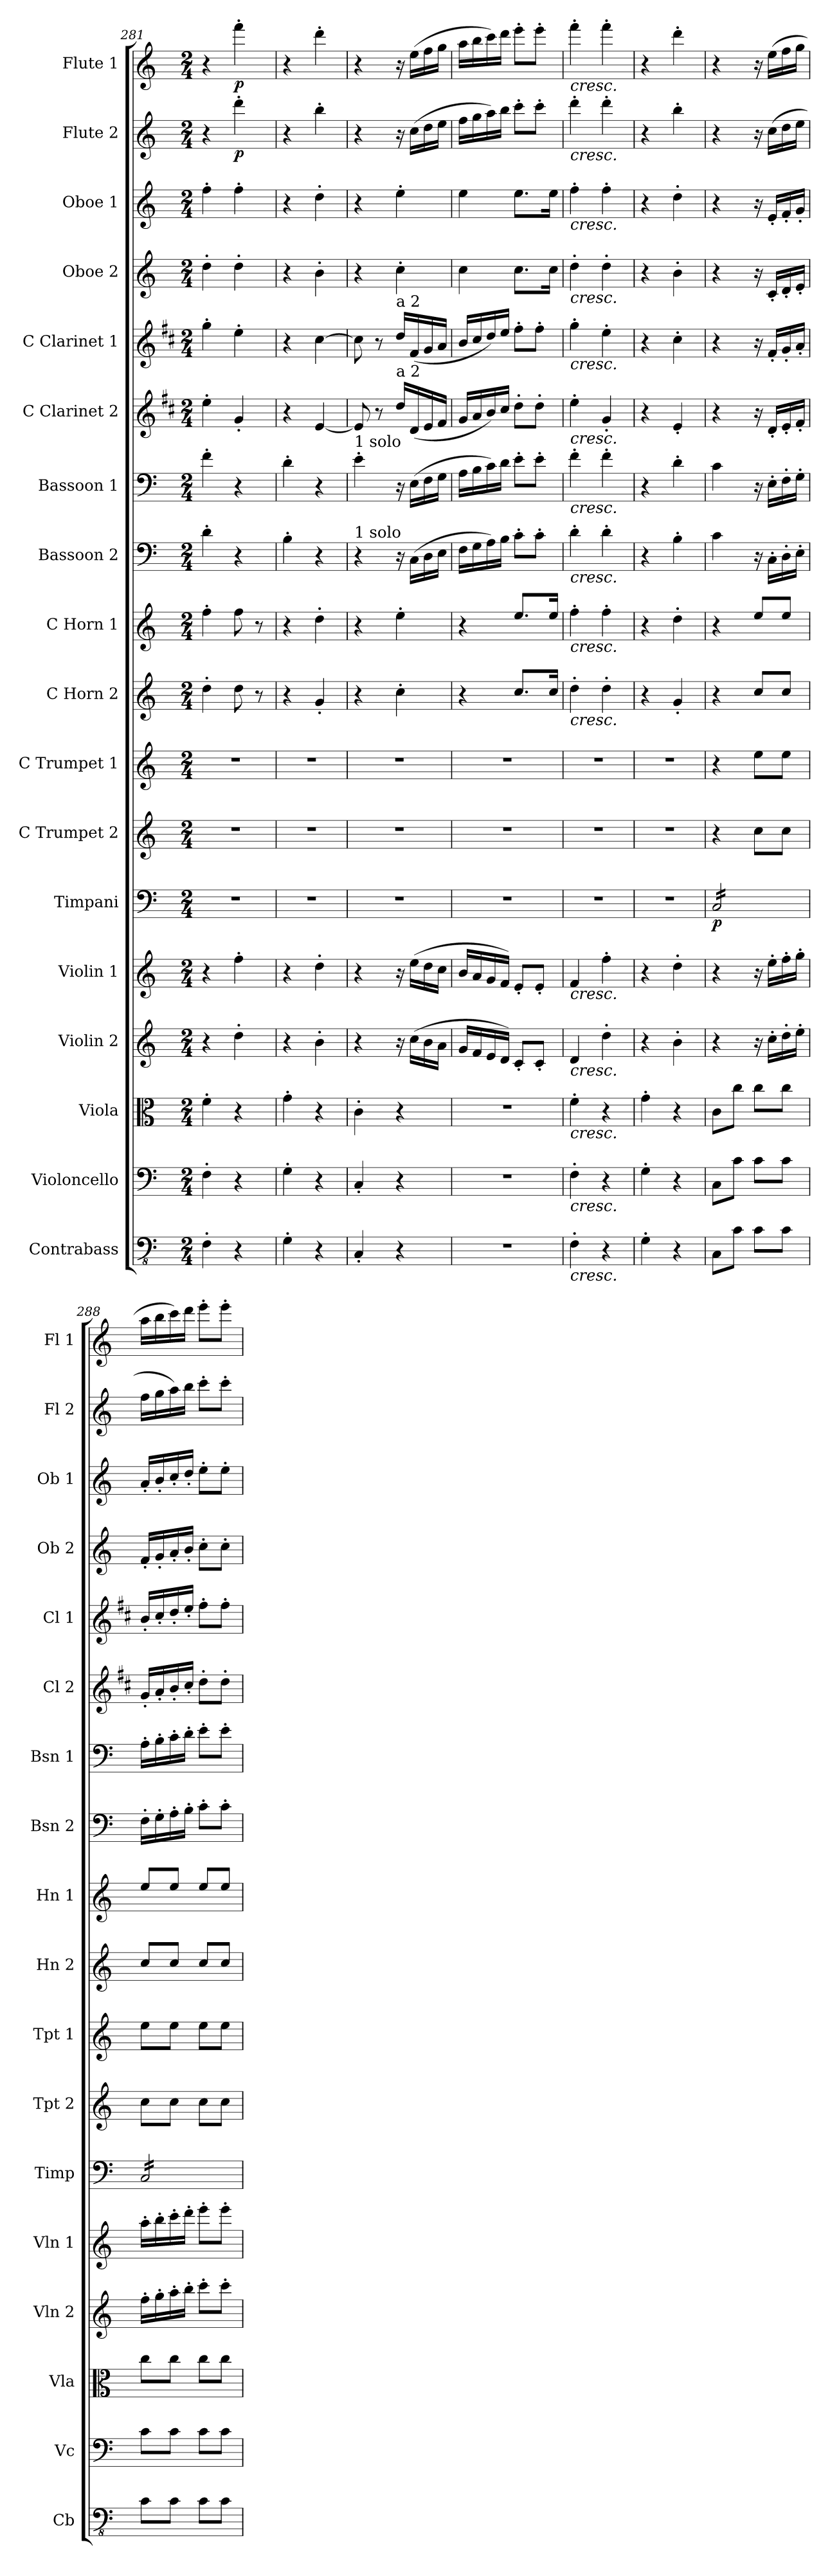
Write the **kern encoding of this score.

**kern	**kern	**kern	**kern	**kern	**kern	**dynam	**kern	**kern	**kern	**kern	**kern	**kern	**kern	**kern	**kern	**kern	**kern	**dynam	**kern	**dynam
*part18	*part17	*part16	*part15	*part14	*part13	*part13	*part12	*part11	*part10	*part9	*part8	*part7	*part6	*part5	*part4	*part3	*part2	*part2	*part1	*part1
*staff18	*staff17	*staff16	*staff15	*staff14	*staff13	*staff13	*staff12	*staff11	*staff10	*staff9	*staff8	*staff7	*staff6	*staff5	*staff4	*staff3	*staff2	*staff2	*staff1	*staff1
*I"Contrabass	*I"Violoncello	*I"Viola	*I"Violin 2	*I"Violin 1	*I"Timpani	*	*I"C Trumpet 2	*I"C Trumpet 1	*I"C Horn 2	*I"C Horn 1	*I"Bassoon 2	*I"Bassoon 1	*I"C Clarinet 2	*I"C Clarinet 1	*I"Oboe 2	*I"Oboe 1	*I"Flute 2	*	*I"Flute 1	*
*I'Cb	*I'Vc	*I'Vla	*I'Vln 2	*I'Vln 1	*I'Timp	*	*I'Tpt 2	*I'Tpt 1	*I'Hn 2	*I'Hn 1	*I'Bsn 2	*I'Bsn 1	*I'Cl 2	*I'Cl 1	*I'Ob 2	*I'Ob 1	*I'Fl 2	*	*I'Fl 1	*
*clefFv4	*clefF4	*clefC3	*clefG2	*clefG2	*clefF4	*	*clefG2	*clefG2	*clefG2	*clefG2	*clefF4	*clefF4	*clefG2	*clefG2	*clefG2	*clefG2	*clefG2	*	*clefG2	*
*	*	*	*	*	*	*	*	*	*ITrd7c12	*ITrd7c12	*	*	*ITrd1c2	*ITrd1c2	*	*	*	*	*	*
*k[]	*k[]	*k[]	*k[]	*k[]	*k[]	*	*k[]	*k[]	*k[]	*k[]	*k[]	*k[]	*k[]	*k[]	*k[]	*k[]	*k[]	*	*k[]	*
*M2/4	*M2/4	*M2/4	*M2/4	*M2/4	*M2/4	*	*M2/4	*M2/4	*M2/4	*M2/4	*M2/4	*M2/4	*M2/4	*M2/4	*M2/4	*M2/4	*M2/4	*	*M2/4	*
=281	=281	=281	=281	=281	=281	=281	=281	=281	=281	=281	=281	=281	=281	=281	=281	=281	=281	=281	=281	=281
4FF'\	4F'\	4f'\	4r	4r	2r	.	2r	2r	4d'\	4f'\	4d'\	4f'\	4dd'\	4ff'\	4dd'\	4ff'\	4r	.	4r	.
!	!	!	!	!	!	!	!	!	!	!	!	!	!	!	!	!	!	!LO:DY:b	!	!LO:DY:b
4r	4r	4r	4dd'\	4ff'\	.	.	.	.	8d\	8f\	4r	4r	4f'/	4dd'\	4dd'\	4ff'\	4ddd'\	p	4fff'\	p
.	.	.	.	.	.	.	.	.	8r	8r	.	.	.	.	.	.	.	.	.	.
=282	=282	=282	=282	=282	=282	=282	=282	=282	=282	=282	=282	=282	=282	=282	=282	=282	=282	=282	=282	=282
4GG'\	4G'\	4g'\	4r	4r	2r	.	2r	2r	4r	4r	4B'\	4d'\	4r	4r	4r	4r	4r	.	4r	.
4r	4r	4r	4b'\	4dd'\	.	.	.	.	4G'/	4d'\	4r	4r	[4d/	[4b\	4b'\	4dd'\	4bb'\	.	4ddd'\	.
=283	=283	=283	=283	=283	=283	=283	=283	=283	=283	=283	=283	=283	=283	=283	=283	=283	=283	=283	=283	=283
!	!	!	!	!	!	!	!	!	!	!	!	!LO:TX:a:t=1 solo	!	!	!	!	!	!	!	!
!	!	!	!	!	!	!	!	!	!	!	!LO:TX:a:t=1 solo	!	!	!	!	!	!	!	!	!
4CC'/	4C'/	4c'\	4r	4r	2r	.	2r	2r	4r	4r	4r	4e'\	8d/]	8b\]	4r	4r	4r	.	4r	.
.	.	.	.	.	.	.	.	.	.	.	.	.	8r	8r	.	.	.	.	.	.
!	!	!	!	!	!	!	!	!	!	!	!	!	!	!LO:TX:a:t=a 2	!	!	!	!	!	!
!	!	!	!	!	!	!	!	!	!	!	!	!	!LO:TX:a:t=a 2	!	!	!	!	!	!	!
4r	4r	4r	16r	16r	.	.	.	.	4c'\	4e'\	16r	16r	16cc/LL	16cc/LL	4cc'\	4ee'\	16r	.	16r	.
.	.	.	(16cc\LL	(16ee\LL	.	.	.	.	.	.	(16C\LL	(16E\LL	(16c/	(16e/	.	.	(16cc\LL	.	(16ee\LL	.
.	.	.	16b\	16dd\	.	.	.	.	.	.	16D\	16F\	16d/	16f/	.	.	16dd\	.	16ff\	.
.	.	.	16a\JJ	16cc\JJ	.	.	.	.	.	.	16E\JJ	16G\JJ	16e/JJ	16g/JJ	.	.	16ee\JJ	.	16gg\JJ	.
!!LO:PB:g=z
=284	=284	=284	=284	=284	=284	=284	=284	=284	=284	=284	=284	=284	=284	=284	=284	=284	=284	=284	=284	=284
2r	2r	2r	16g/LL	16b/LL	2r	.	2r	2r	4r	4r	16F\LL	16A\LL	16f/LL	16a/LL	4cc\	4ee\	16ff\LL	.	16aa\LL	.
.	.	.	16f/	16a/	.	.	.	.	.	.	16G\	16B\	16g/	16b/	.	.	16gg\	.	16bb\	.
.	.	.	16e/	16g/	.	.	.	.	.	.	16A\)	16c\)	16a/)	16cc/)	.	.	16aa\)	.	16ccc\)	.
.	.	.	16d/JJ)	16f/JJ)	.	.	.	.	.	.	16B\JJ	16d\JJ	16b/JJ	16dd/JJ	.	.	16bb\JJ	.	16ddd\JJ	.
.	.	.	8c'/L	8e'/L	.	.	.	.	8.c/L	8.e/L	8c'\L	8e'\L	8cc'\L	8ee'\L	8.cc\L	8.ee\L	8ccc'\L	.	8eee'\L	.
.	.	.	8c'/J	8e'/J	.	.	.	.	.	.	8c'\J	8e'\J	8cc'\J	8ee'\J	.	.	8ccc'\J	.	8eee'\J	.
.	.	.	.	.	.	.	.	.	16c/Jk	16e/Jk	.	.	.	.	16cc\Jk	16ee\Jk	.	.	.	.
=285	=285	=285	=285	=285	=285	=285	=285	=285	=285	=285	=285	=285	=285	=285	=285	=285	=285	=285	=285	=285
!	!	!	!	!	!	!	!	!	!	!	!	!	!	!	!	!	!	!	!LO:TX:b:i:t=cresc.	!
!	!	!	!	!	!	!	!	!	!	!	!	!	!	!	!	!	!LO:TX:b:i:t=cresc.	!	!	!
!	!	!	!	!	!	!	!	!	!	!	!	!	!	!	!	!LO:TX:b:i:t=cresc.	!	!	!	!
!	!	!	!	!	!	!	!	!	!	!	!	!	!	!	!LO:TX:b:i:t=cresc.	!	!	!	!	!
!	!	!	!	!	!	!	!	!	!	!	!	!	!	!LO:TX:b:i:t=cresc.	!	!	!	!	!	!
!	!	!	!	!	!	!	!	!	!	!	!	!	!LO:TX:b:i:t=cresc.	!	!	!	!	!	!	!
!	!	!	!	!	!	!	!	!	!	!	!	!LO:TX:b:i:t=cresc.	!	!	!	!	!	!	!	!
!	!	!	!	!	!	!	!	!	!	!	!LO:TX:b:i:t=cresc.	!	!	!	!	!	!	!	!	!
!	!	!	!	!	!	!	!	!	!	!LO:TX:b:i:t=cresc.	!	!	!	!	!	!	!	!	!	!
!	!	!	!	!	!	!	!	!	!LO:TX:b:i:t=cresc.	!	!	!	!	!	!	!	!	!	!	!
!	!	!	!	!LO:TX:b:i:t=cresc.	!	!	!	!	!	!	!	!	!	!	!	!	!	!	!	!
!	!	!	!LO:TX:b:i:t=cresc.	!	!	!	!	!	!	!	!	!	!	!	!	!	!	!	!	!
!	!	!LO:TX:b:i:t=cresc.	!	!	!	!	!	!	!	!	!	!	!	!	!	!	!	!	!	!
!	!LO:TX:b:i:t=cresc.	!	!	!	!	!	!	!	!	!	!	!	!	!	!	!	!	!	!	!
!LO:TX:b:i:t=cresc.	!	!	!	!	!	!	!	!	!	!	!	!	!	!	!	!	!	!	!	!
4FF'\	4F'\	4f'\	4d/	4f/	2r	.	2r	2r	4d'\	4f'\	4d'\	4f'\	4dd'\	4ff'\	4dd'\	4ff'\	4ddd'\	.	4fff'\	.
4r	4r	4r	4dd'\	4ff'\	.	.	.	.	4d'\	4f'\	4d'\	4f'\	4f'/	4dd'\	4dd'\	4ff'\	4ddd'\	.	4fff'\	.
=286	=286	=286	=286	=286	=286	=286	=286	=286	=286	=286	=286	=286	=286	=286	=286	=286	=286	=286	=286	=286
4GG'\	4G'\	4g'\	4r	4r	2r	.	2r	2r	4r	4r	4r	4r	4r	4r	4r	4r	4r	.	4r	.
4r	4r	4r	4b'\	4dd'\	.	.	.	.	4G'/	4d'\	4B'\	4d'\	4d'/	4b'\	4b'\	4dd'\	4bb'\	.	4ddd'\	.
=287	=287	=287	=287	=287	=287	=287	=287	=287	=287	=287	=287	=287	=287	=287	=287	=287	=287	=287	=287	=287
!	!	!	!	!	!LO:TX:b:i:t=cresc.	!	!	!	!	!	!	!	!	!	!	!	!	!	!	!
!	!	!	!	!	!	!LO:DY:b	!	!	!	!	!	!	!	!	!	!	!	!	!	!
*	*	*	*	*	*tremolo	*	*	*	*	*	*	*	*	*	*	*	*	*	*	*
8CC\L	8C\L	8c\L	4r	4r	16C/LL	p	4r	4r	4r	4r	4c\	4c\	4r	4r	4r	4r	4r	.	4r	.
.	.	.	.	.	16C/	.	.	.	.	.	.	.	.	.	.	.	.	.	.	.
8C\J	8c\J	8cc\J	.	.	16C/	.	.	.	.	.	.	.	.	.	.	.	.	.	.	.
.	.	.	.	.	16C/	.	.	.	.	.	.	.	.	.	.	.	.	.	.	.
8C\L	8c\L	8cc\L	16r	16r	16C/	.	8cc\L	8ee\L	8c/L	8e/L	16r	16r	16r	16r	16r	16r	16r	.	16r	.
.	.	.	16cc'\LL	16ee'\LL	16C/	.	.	.	.	.	16C'\LL	16E'\LL	16c'/LL	16e'/LL	16c'/LL	16e'/LL	(16cc\LL	.	(16ee\LL	.
8C\J	8c\J	8cc\J	16dd'\	16ff'\	16C/	.	8cc\J	8ee\J	8c/J	8e/J	16D'\	16F'\	16d'/	16f'/	16d'/	16f'/	16dd\	.	16ff\	.
.	.	.	16ee'\JJ	16gg'\JJ	16C/JJ	.	.	.	.	.	16E'\JJ	16G'\JJ	16e'/JJ	16g'/JJ	16e'/JJ	16g'/JJ	16ee\JJ	.	16gg\JJ	.
=288	=288	=288	=288	=288	=288	=288	=288	=288	=288	=288	=288	=288	=288	=288	=288	=288	=288	=288	=288	=288
8C\L	8c\L	8cc\L	16ff'\LL	16aa'\LL	16C/LL	.	8cc\L	8ee\L	8c/L	8e/L	16F'\LL	16A'\LL	16f'/LL	16a'/LL	16f'/LL	16a'/LL	16ff\LL	.	16aa\LL	.
.	.	.	16gg'\	16bb'\	16C/	.	.	.	.	.	16G'\	16B'\	16g'/	16b'/	16g'/	16b'/	16gg\	.	16bb\	.
8C\J	8c\J	8cc\J	16aa'\	16ccc'\	16C/	.	8cc\J	8ee\J	8c/J	8e/J	16A'\	16c'\	16a'/	16cc'/	16a'/	16cc'/	16aa\)	.	16ccc\)	.
.	.	.	16bb'\JJ	16ddd'\JJ	16C/	.	.	.	.	.	16B'\JJ	16d'\JJ	16b'/JJ	16dd'/JJ	16b'/JJ	16dd'/JJ	16bb\JJ	.	16ddd\JJ	.
8C\L	8c\L	8cc\L	8ccc'\L	8eee'\L	16C/	.	8cc\L	8ee\L	8c/L	8e/L	8c'\L	8e'\L	8cc'\L	8ee'\L	8cc'\L	8ee'\L	8ccc'\L	.	8eee'\L	.
.	.	.	.	.	16C/	.	.	.	.	.	.	.	.	.	.	.	.	.	.	.
8C\J	8c\J	8cc\J	8ccc'\J	8eee'\J	16C/	.	8cc\J	8ee\J	8c/J	8e/J	8c'\J	8e'\J	8cc'\J	8ee'\J	8cc'\J	8ee'\J	8ccc'\J	.	8eee'\J	.
.	.	.	.	.	16C/JJ	.	.	.	.	.	.	.	.	.	.	.	.	.	.	.
*	*	*	*	*	*Xtremolo	*	*	*	*	*	*	*	*	*	*	*	*	*	*	*
=	=	=	=	=	=	=	=	=	=	=	=	=	=	=	=	=	=	=	=	=
*-	*-	*-	*-	*-	*-	*-	*-	*-	*-	*-	*-	*-	*-	*-	*-	*-	*-	*-	*-	*-
